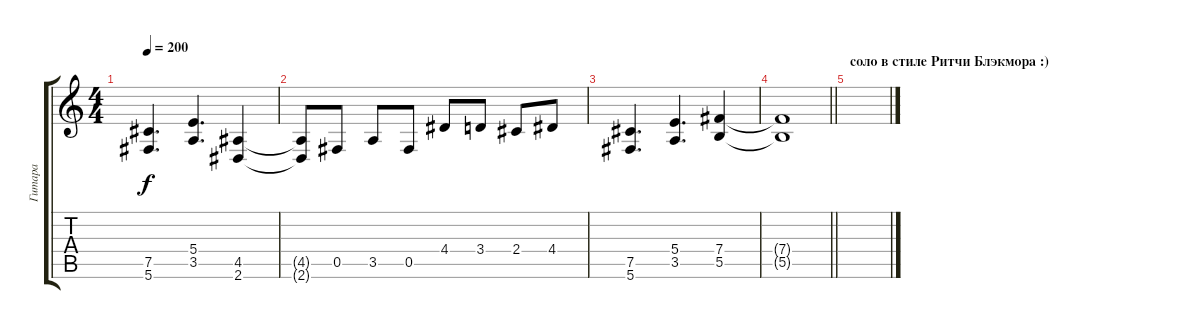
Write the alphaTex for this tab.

\track ("Гитара" "Гитара") {instrument distortionguitar}
\staff {score tabs}
\tuning (Db4 Ab3 E3 B2 Gb2 Db2) {hide}
\ts (4 4)
\tempo 200
\clef g2
\ks c
(7.5 5.6).4{d dy f} (5.4 3.5).4{d} (4.5 2.6).4 |
(4.5{t} 2.6{t}).8 0.5.8 3.5.8 0.5.8 4.4.8 3.4.8 2.4.8 4.4.8 |
(7.5 5.6).4{d} (5.4 3.5).4{d} (7.4 5.5).4 |
\barLineRight lightlight
(7.4{t} 5.5{t}).1 |
\section ("" "соло в стиле Ритчи Блэкмора :)")
